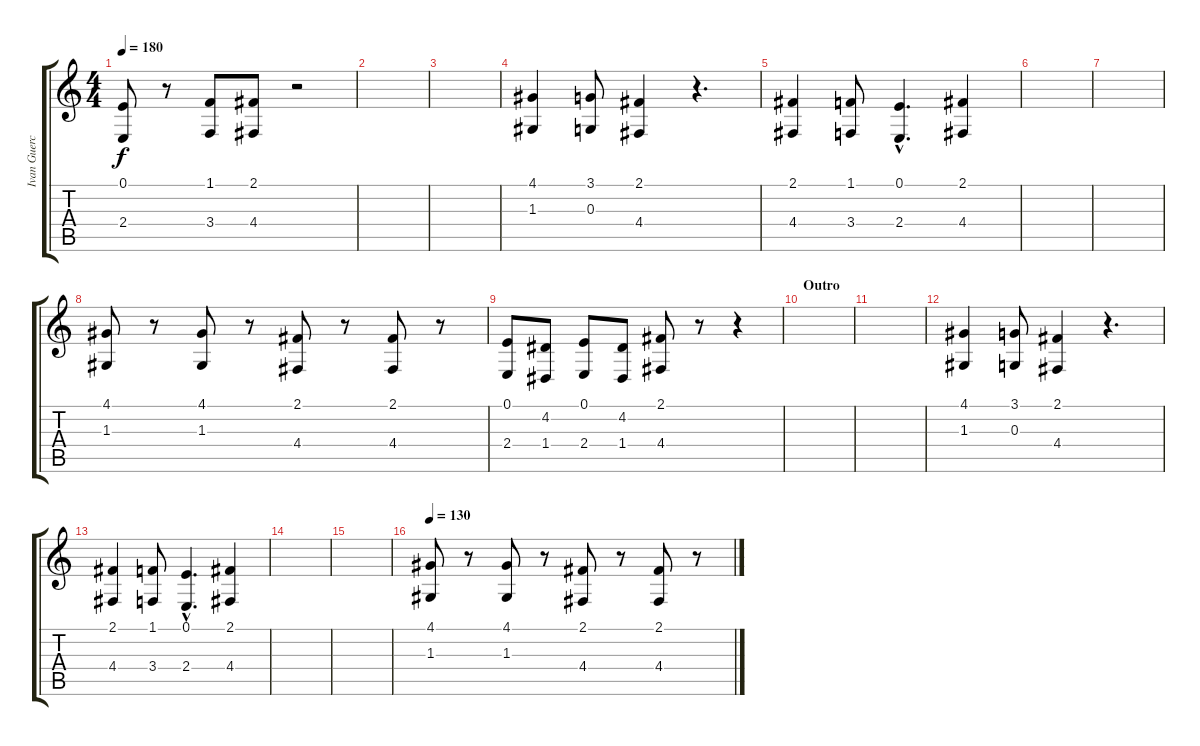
\track ("Ivan Guercio Troio" "Ivan Guerc") {instrument brasssection}
\staff {score tabs}
\tuning (E4 B3 G3 D3 A2 E2) {hide}
\ts (4 4)
\tempo 180
\clef g2
\ks c
(0.1 2.4).8{dy f} r.8 (1.1 3.4).8 (2.1 4.4).8 r.2 |
|
|
(4.1 1.3).4 (3.1 0.3).8 (2.1 4.4).4 r.4{d} |
(2.1 4.4).4 (1.1 3.4).8 (0.1{hac} 2.4{hac}).4{d} (2.1 4.4).4 |
|
|
(4.1 1.3).8 r.8 (4.1 1.3).8 r.8 (2.1 4.4).8 r.8 (2.1 4.4).8 r.8 |
(0.1 2.4).8 (4.2 1.4).8 (0.1 2.4).8 (4.2 1.4).8 (2.1 4.4).8 r.8 r.4 |
\section ("" "Outro")
|
|
(4.1 1.3).4 (3.1 0.3).8 (2.1 4.4).4 r.4{d} |
(2.1 4.4).4 (1.1 3.4).8 (0.1{hac} 2.4{hac}).4{d} (2.1 4.4).4 |
|
|
\tempo 130
(4.1 1.3).8 r.8 (4.1 1.3).8 r.8 (2.1 4.4).8 r.8 (2.1 4.4).8 r.8
